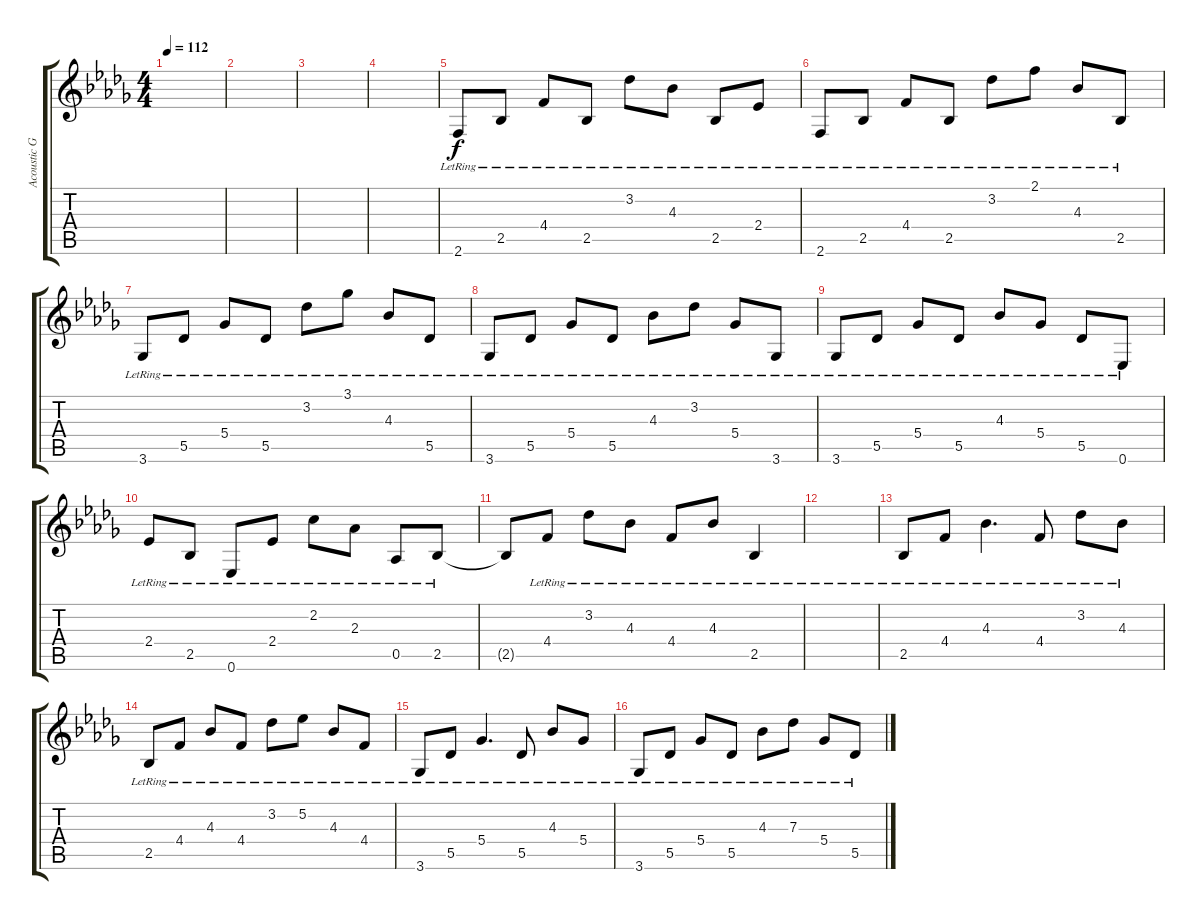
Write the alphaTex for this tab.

\track ("Acoustic Guitar" "Acoustic G") {instrument acousticguitarsteel}
\staff {score tabs}
\tuning (Eb4 Bb3 Gb3 Db3 Ab2 Eb2) {hide}
\ts (4 4)
\tempo 112
\clef g2
\ks bbminor
|
|
|
|
2.6{lr}.8 2.5{lr}.8 4.4{lr}.8 2.5{lr}.8 3.2{lr}.8 4.3{lr}.8 2.5{lr}.8 2.4{lr}.8 |
2.6{lr}.8 2.5{lr}.8 4.4{lr}.8 2.5{lr}.8 3.2{lr}.8 2.1{lr}.8 4.3{lr}.8 2.5{lr}.8 |
3.6{lr}.8 5.5{lr}.8 5.4{lr}.8 5.5{lr}.8 3.2{lr}.8 3.1{lr}.8 4.3{lr}.8 5.5{lr}.8 |
3.6{lr}.8 5.5{lr}.8 5.4{lr}.8 5.5{lr}.8 4.3{lr}.8 3.2{lr}.8 5.4{lr}.8 3.6{lr}.8 |
3.6{lr}.8 5.5{lr}.8 5.4{lr}.8 5.5{lr}.8 4.3{lr}.8 5.4{lr}.8 5.5{lr}.8 0.6{lr}.8 |
2.4{lr}.8 2.5{lr}.8 0.6{lr}.8 2.4{lr}.8 2.2{lr}.8 2.3{lr}.8 0.5{lr}.8 2.5{lr}.8 |
2.5{t}.8 4.4{lr}.8 3.2{lr}.8 4.3{lr}.8 4.4{lr}.8 4.3{lr}.8 2.5{lr}.4 |
|
2.5{lr}.8 4.4{lr}.8 4.3{lr}.4{d} 4.4{lr}.8 3.2{lr}.8 4.3{lr}.8 |
2.5{lr}.8 4.4{lr}.8 4.3{lr}.8 4.4{lr}.8 3.2{lr}.8 5.2{lr}.8 4.3{lr}.8 4.4{lr}.8 |
3.6{lr}.8 5.5{lr}.8 5.4{lr}.4{d} 5.5{lr}.8 4.3{lr}.8 5.4{lr}.8 |
3.6{lr}.8 5.5{lr}.8 5.4{lr}.8 5.5{lr}.8 4.3{lr}.8 7.3{lr}.8 5.4{lr}.8 5.5{lr}.8
